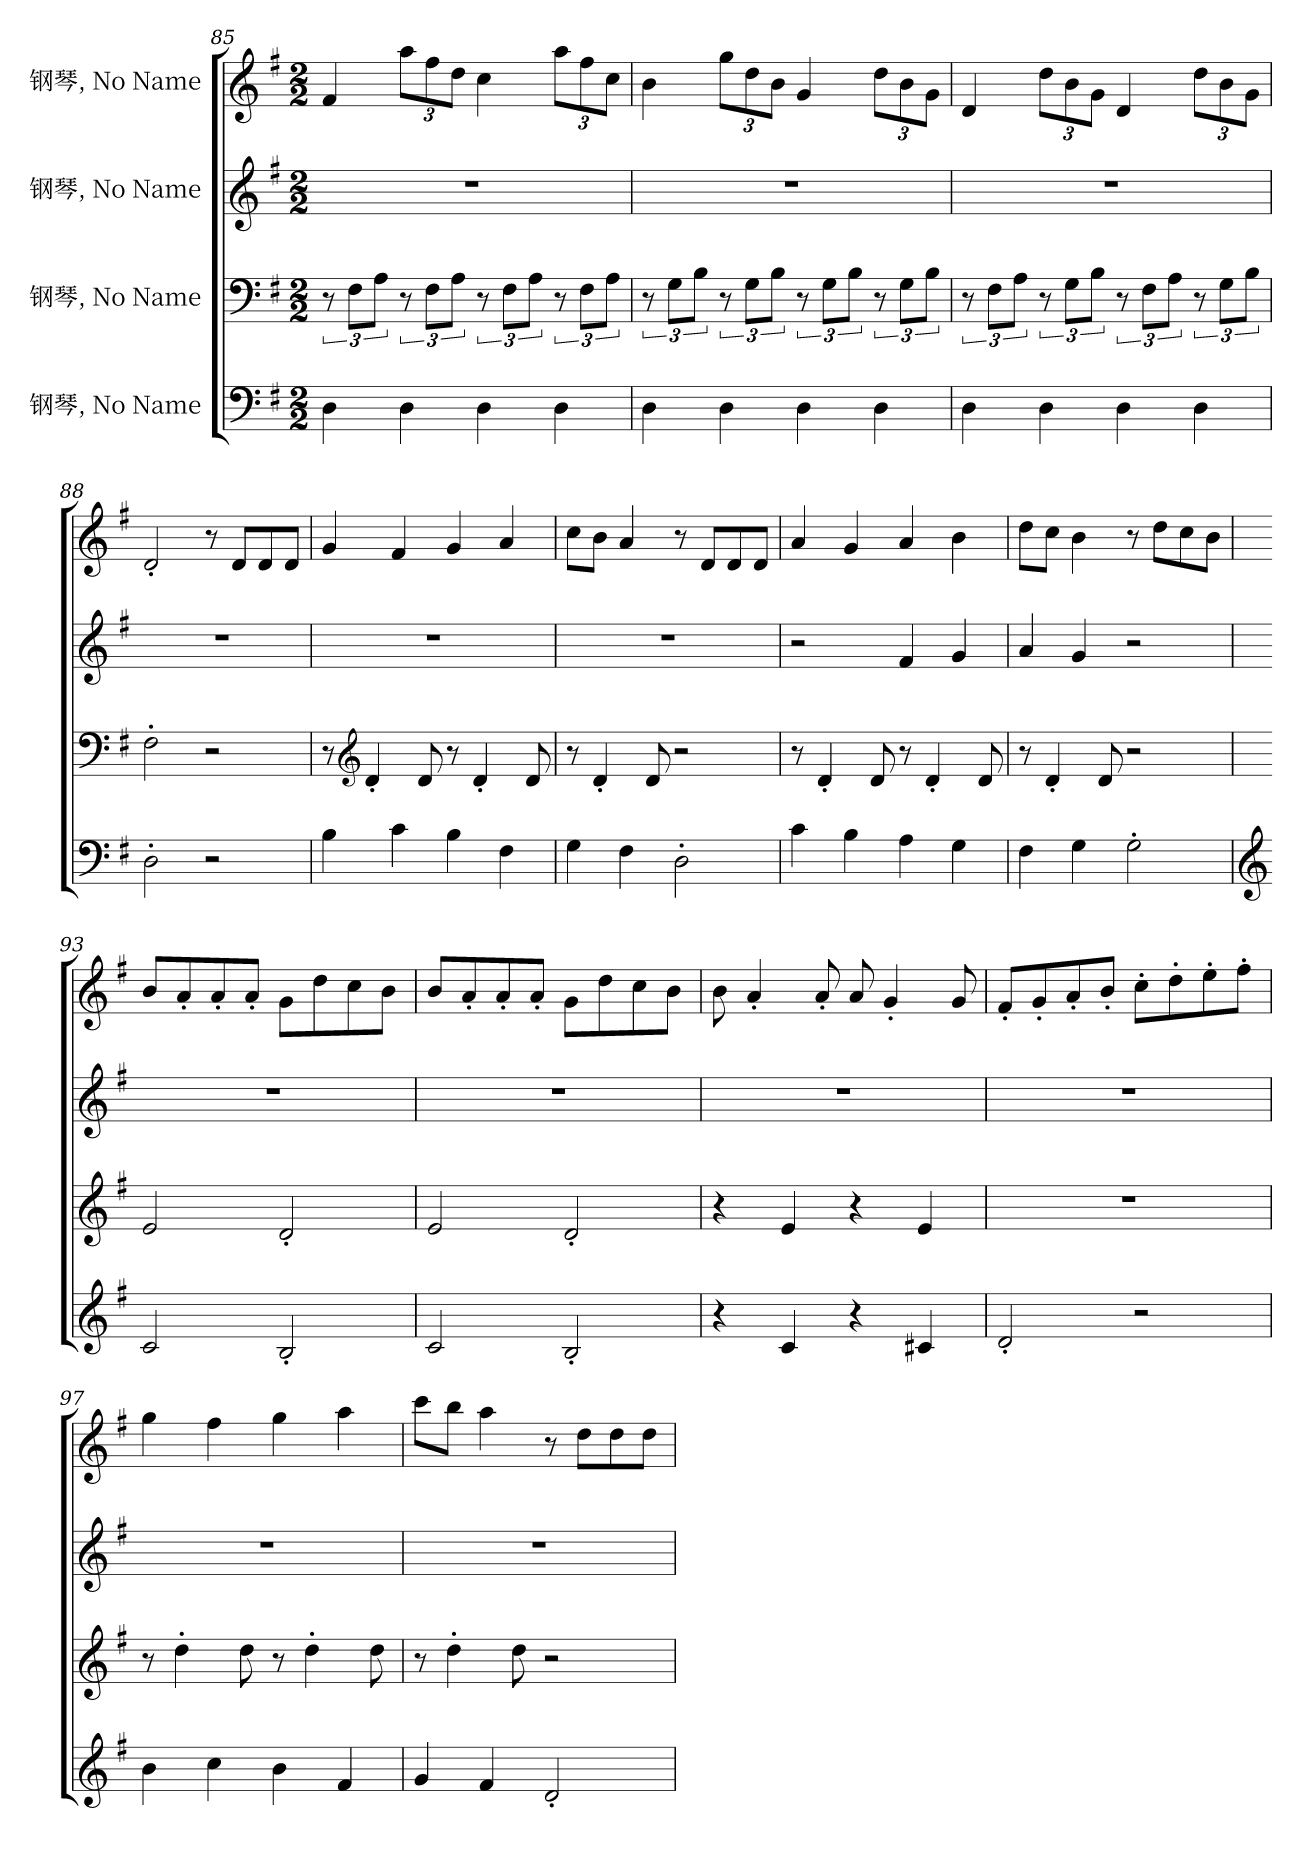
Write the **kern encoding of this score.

**kern	**kern	**kern	**kern
*part4	*part3	*part2	*part1
*staff4	*staff3	*staff2	*staff1
*I"钢琴, No Name	*I"钢琴, No Name	*I"钢琴, No Name	*I"钢琴, No Name
!!LO:PB:g=z
*clefF4	*clefF4	*clefG2	*clefG2
*k[f#]	*k[f#]	*k[f#]	*k[f#]
*M2/2	*M2/2	*M2/2	*M2/2
*MM143	*MM143	*MM143	*MM143
=85	=85	=85	=85
4D\	12r	1r	4f#/
.	12F#\L	.	.
.	12A\J	.	.
*	*	*	*Xbrackettup
4D\	12r	.	12aa\L
.	12F#\L	.	12ff#\
.	12A\J	.	12dd\J
4D\	12r	.	4cc\
.	12F#\L	.	.
.	12A\J	.	.
4D\	12r	.	12aa\L
.	12F#\L	.	12ff#\
.	12A\J	.	12cc\J
=86	=86	=86	=86
4D\	12r	1r	4b\
.	12G\L	.	.
.	12B\J	.	.
4D\	12r	.	12gg\L
.	12G\L	.	12dd\
.	12B\J	.	12b\J
4D\	12r	.	4g/
.	12G\L	.	.
.	12B\J	.	.
4D\	12r	.	12dd\L
.	12G\L	.	12b\
.	12B\J	.	12g\J
=87	=87	=87	=87
*	*	*	*MM143
4D\	12r	1r	4d/
.	12F#\L	.	.
.	12A\J	.	.
4D\	12r	.	12dd\L
.	12G\L	.	12b\
.	12B\J	.	12g\J
4D\	12r	.	4d/
.	12F#\L	.	.
.	12A\J	.	.
4D\	12r	.	12dd\L
.	12G\L	.	12b\
.	12B\J	.	12g\J
=88	=88	=88	=88
*	*	*	*MM141
2D'\	2F#'\	1r	2d'/
*	*	*	*MM140
2r	2r	.	8r
*	*	*	*MM141
.	.	.	8d/L
.	.	.	8d/
.	.	.	8d/J
!!LO:LB:g=z
=89	=89	=89	=89
4B\	8r	1r	4g/
*	*clefG2	*	*
.	4d'/	.	.
4c\	.	.	4f#/
.	8d/	.	.
4B\	8r	.	4g/
.	4d'/	.	.
4F#\	.	.	4a/
.	8d/	.	.
=90	=90	=90	=90
*	*	*	*MM141
4G\	8r	1r	8cc\L
.	4d'/	.	8b\J
4F#\	.	.	4a/
.	8d/	.	.
2D'\	2r	.	8r
.	.	.	8d/L
.	.	.	8d/
.	.	.	8d/J
=91	=91	=91	=91
*	*	*	*MM141
4c\	8r	2r	4a/
.	4d'/	.	.
4B\	.	.	4g/
.	8d/	.	.
4A\	8r	4f#/	4a/
.	4d'/	.	.
4G\	.	4g/	4b\
.	8d/	.	.
=92	=92	=92	=92
*	*	*	*MM141
4F#\	8r	4a/	8dd\L
.	4d'/	.	8cc\J
4G\	.	4g/	4b\
.	8d/	.	.
2G'\	2r	2r	8r
.	.	.	8dd\L
.	.	.	8cc\
.	.	.	8b\J
=93	=93	=93	=93
*clefG2	*	*	*
*	*	*	*MM141
2c/	2e/	1r	8b/L
.	.	.	8a'/
.	.	.	8a'/
.	.	.	8a'/J
2B'/	2d'/	.	8g\L
.	.	.	8dd\
.	.	.	8cc\
.	.	.	8b\J
!!LO:LB:g=z
=94	=94	=94	=94
*	*	*	*MM141
2c/	2e/	1r	8b/L
.	.	.	8a'/
.	.	.	8a'/
.	.	.	8a'/J
2B'/	2d'/	.	8g\L
.	.	.	8dd\
.	.	.	8cc\
.	.	.	8b\J
=95	=95	=95	=95
*	*	*	*MM141
4r	4r	1r	8b\
.	.	.	4a'/
4c/	4e/	.	.
.	.	.	8a'/
4r	4r	.	8a/
.	.	.	4g'/
4c#X/	4e/	.	.
.	.	.	8g/
=96	=96	=96	=96
2d'/	1r	1r	8f#'/L
.	.	.	8g'/
.	.	.	8a'/
.	.	.	8b'/J
2r	.	.	8cc'\L
.	.	.	8dd'\
.	.	.	8ee'\
.	.	.	8ff#'\J
=97	=97	=97	=97
*	*	*	*MM141
4b\	8r	1r	4gg\
.	4dd'\	.	.
4cc\	.	.	4ff#\
.	8dd\	.	.
4b\	8r	.	4gg\
.	4dd'\	.	.
4f#/	.	.	4aa\
.	8dd\	.	.
=98	=98	=98	=98
*	*	*	*MM141
4g/	8r	1r	8ccc\L
.	4dd'\	.	8bb\J
4f#/	.	.	4aa\
.	8dd\	.	.
2d'/	2r	.	8r
.	.	.	8dd\L
.	.	.	8dd\
.	.	.	8dd\J
=	=	=	=
*-	*-	*-	*-
